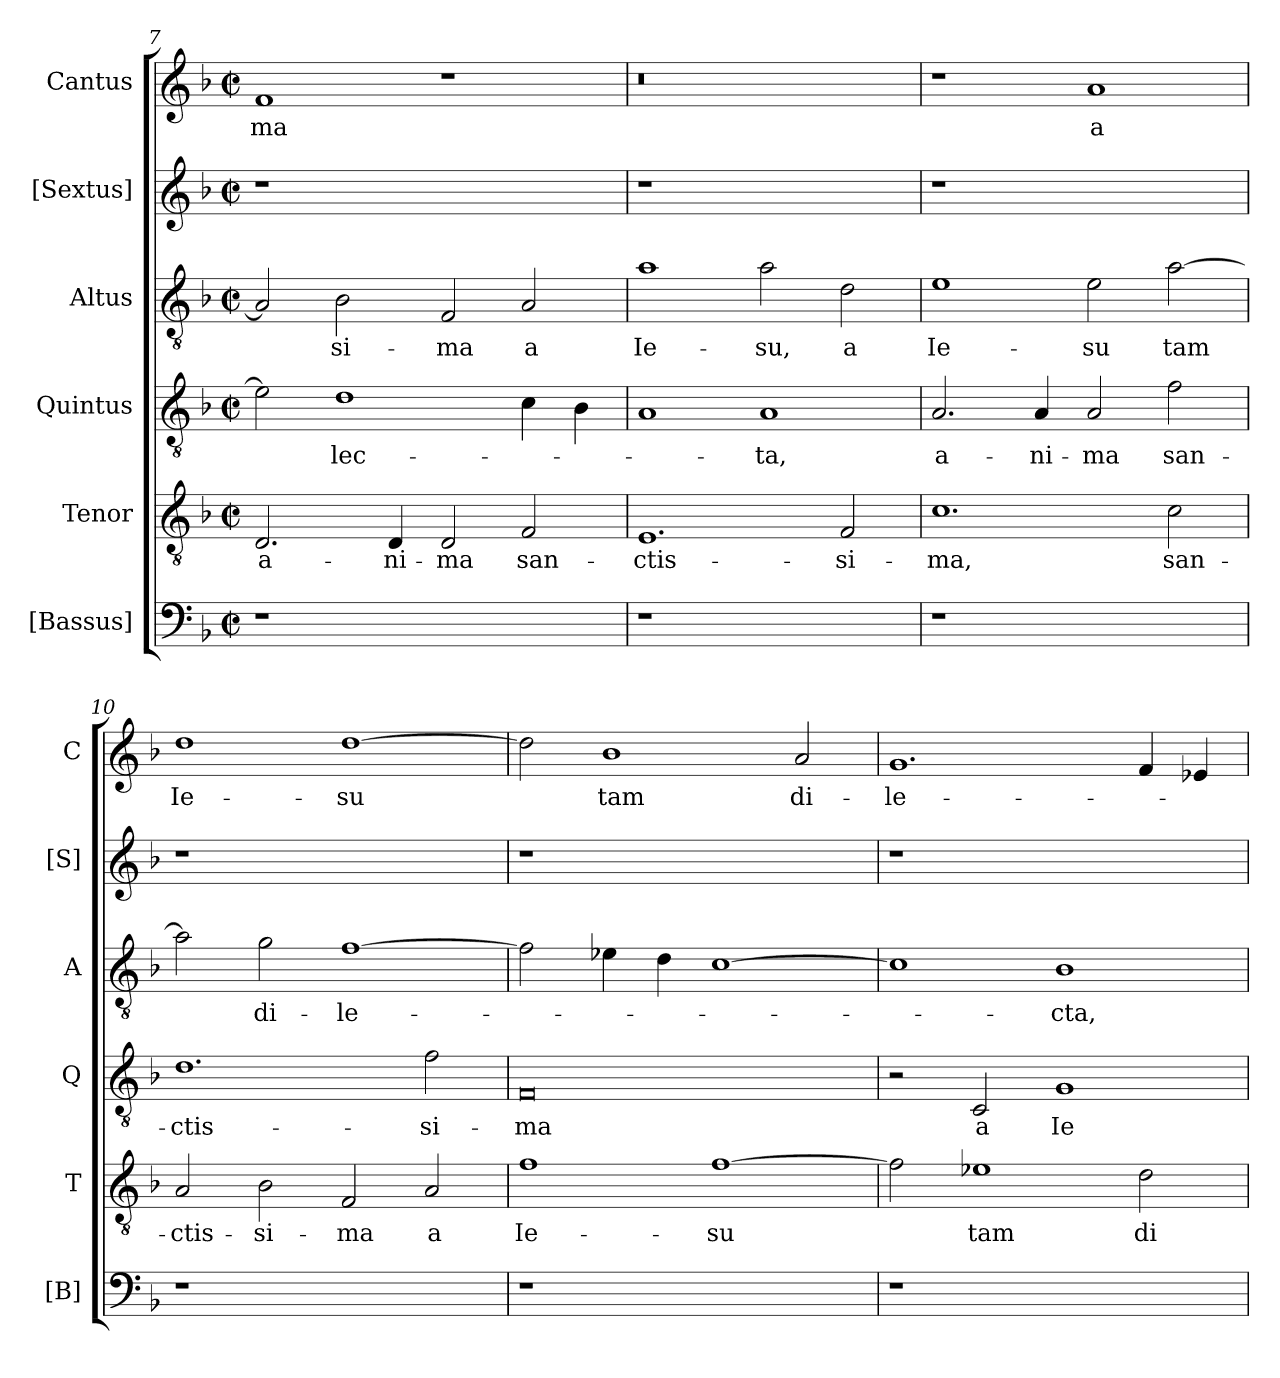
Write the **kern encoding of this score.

**kern	**kern	**text	**kern	**text	**kern	**text	**kern	**kern	**text
*part6	*part5	*part5	*part4	*part4	*part3	*part3	*part2	*part1	*part1
*staff6	*staff5	*staff5	*staff4	*staff4	*staff3	*staff3	*staff2	*staff1	*staff1
*I"[Bassus]	*I"Tenor	*	*I"Quintus	*	*I"Altus	*	*I"[Sextus]	*I"Cantus	*
*I'[B]	*I'T	*	*I'Q	*	*I'A	*	*I'[S]	*I'C	*
*clefF4	*clefGv2	*	*clefGv2	*	*clefGv2	*	*clefG2	*clefG2	*
*k[b-]	*k[b-]	*	*k[b-]	*	*k[b-]	*	*k[b-]	*k[b-]	*
*F:	*F:	*	*F:	*	*F:	*	*F:	*F:	*
*M2/2	*M2/2	*	*M2/2	*	*M2/2	*	*M2/2	*M2/2	*
*met(c|)	*met(c|)	*	*met(c|)	*	*met(c|)	*	*met(c|)	*met(c|)	*
=7	=7	=7	=7	=7	=7	=7	=7	=7	=7
1r	2.D/	a-	2e-\]	.	2A/]	.	1r	1f/	-ma
.	.	.	1d\	-lec-	2B-\	-si-	.	.	.
.	4D/	-ni-	.	.	.	.	.	.	.
1ryy	2D/	-ma	.	.	2F/	-ma	1ryy	1r	.
.	2F/	san-	4c\	.	2A/	a	.	.	.
.	.	.	4B-\	.	.	.	.	.	.
=8	=8	=8	=8	=8	=8	=8	=8	=8	=8
!	!	!	!	!	!	!	!	!LO:N:vis=0	!
1r	1.E/	-ctis-	1A/	.	1a\	Ie-	1r	1r	.
1ryy	.	.	1A/	-ta,	2a\	-su,	1ryy	1ryy	.
.	2F/	-si-	.	.	2d\	a	.	.	.
=9	=9	=9	=9	=9	=9	=9	=9	=9	=9
1r	1.c\	-ma,	2.A/	a-	1e\	Ie-	1r	1r	.
.	.	.	4A/	-ni-	.	.	.	.	.
1ryy	.	.	2A/	-ma	2e\	-su	1ryy	1a/	a
.	2c\	san-	2f\	san-	[2a\	tam	.	.	.
=10	=10	=10	=10	=10	=10	=10	=10	=10	=10
1r	2A/	-ctis-	1.d\	-ctis-	2a\]	.	1r	1dd\	Ie-
.	2B-\	-si-	.	.	2g\	di-	.	.	.
1ryy	2F/	-ma	.	.	[1f\	-le-	1ryy	[1dd\	-su
.	2A/	a	2f\	-si-	.	.	.	.	.
=11	=11	=11	=11	=11	=11	=11	=11	=11	=11
1r	1f\	Ie-	0F/	-ma	2f\]	.	1r	2dd\]	.
.	.	.	.	.	4e-X\	.	.	1b-\	tam
.	.	.	.	.	4d\	.	.	.	.
1ryy	[1f\	-su	.	.	[1c\	.	1ryy	.	.
.	.	.	.	.	.	.	.	2a/	di-
=12	=12	=12	=12	=12	=12	=12	=12	=12	=12
1r	2f\]	.	2r	.	1c\]	.	1r	1.g/	-le-
.	1e-X\	tam	2C/	a	.	.	.	.	.
1ryy	.	.	1G/	Ie-	1B-\	-cta,	1ryy	.	.
.	2d\	di-	.	.	.	.	.	4f/	.
.	.	.	.	.	.	.	.	4e-X/	.
=	=	=	=	=	=	=	=	=	=
*-	*-	*-	*-	*-	*-	*-	*-	*-	*-
